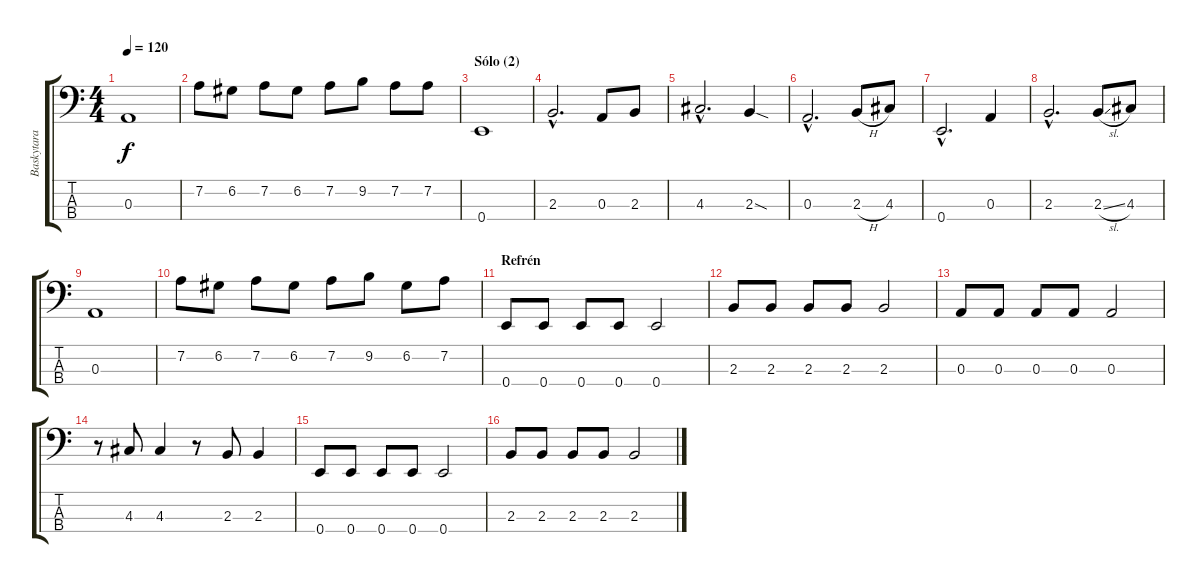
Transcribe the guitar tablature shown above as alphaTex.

\track ("Baskytara" "Baskytara") {instrument electricbassfinger}
\staff {score tabs}
\tuning (G2 D2 A1 E1) {hide}
\ts (4 4)
\tempo 120
\clef f4
\ks c
0.3.1{dy f} |
7.2.8 6.2.8 7.2.8 6.2.8 7.2.8 9.2.8 7.2.8 7.2.8 |
\section ("" "Sólo (2)")
0.4.1 |
2.3{hac}.2{d} 0.3.8 2.3.8 |
4.3{hac}.2{d} 2.3{sod}.4 |
0.3{hac}.2{d} 2.3{h}.8 4.3.8 |
0.4{hac}.2{d} 0.3.4 |
2.3{hac}.2{d} 2.3{sl}.8 4.3.8 |
0.3.1 |
7.2.8 6.2.8 7.2.8 6.2.8 7.2.8 9.2.8 6.2.8 7.2.8 |
\section ("" "Refrén")
0.4.8 0.4.8 0.4.8 0.4.8 0.4.2 |
2.3.8 2.3.8 2.3.8 2.3.8 2.3.2 |
0.3.8 0.3.8 0.3.8 0.3.8 0.3.2 |
r.8 4.3.8 4.3.4 r.8 2.3.8 2.3.4 |
0.4.8 0.4.8 0.4.8 0.4.8 0.4.2 |
2.3.8 2.3.8 2.3.8 2.3.8 2.3.2
